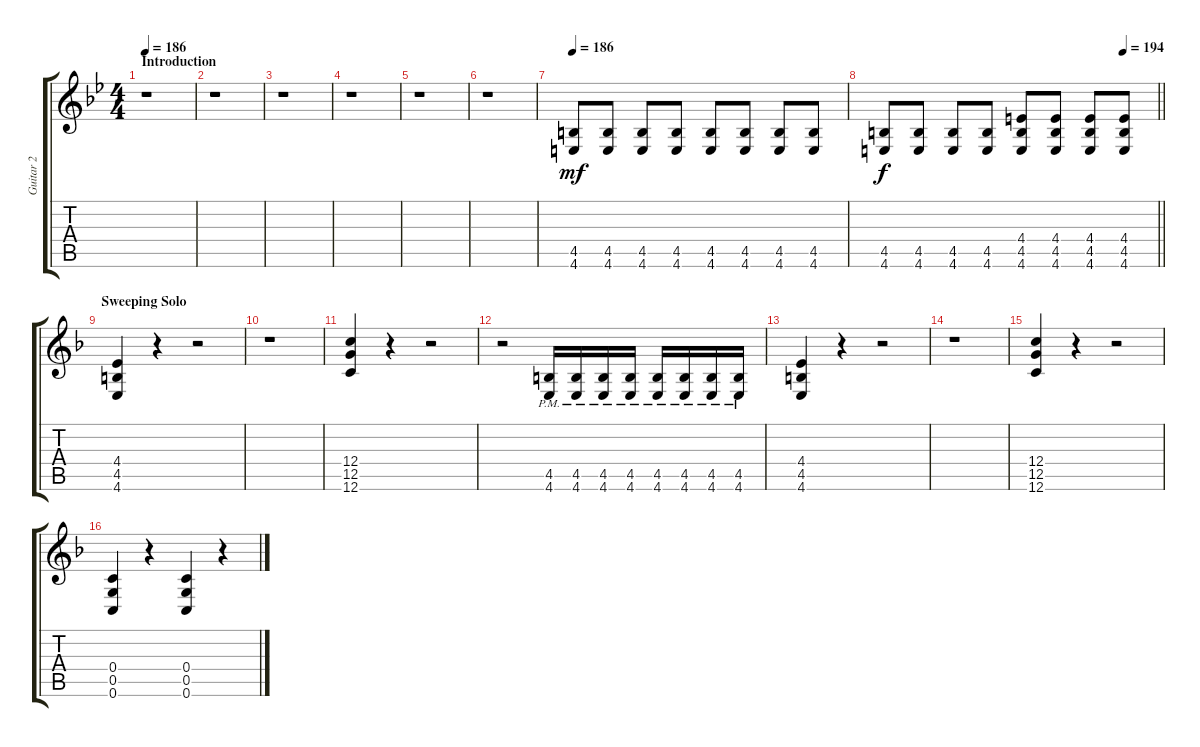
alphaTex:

\track ("Guitar 2" "Guitar 2") {instrument distortionguitar}
\staff {score tabs}
\tuning (D4 A3 F3 C3 G2 C2) {hide}
\ts (4 4)
\section ("" "Introduction")
\tempo 186
\clef g2
\ks bb
r.1{dy mf instrument distortionguitar} |
r.1 |
r.1 |
r.1 |
r.1 |
r.1 |
\tempo 186
(4.5 4.6).8 (4.5 4.6).8 (4.5 4.6).8 (4.5 4.6).8 (4.5 4.6).8 (4.5 4.6).8 (4.5 4.6).8 (4.5 4.6).8 |
\tempo (194 0.875)
\barLineRight lightlight
(4.5 4.6).8{dy f} (4.5 4.6).8 (4.5 4.6).8 (4.5 4.6).8 (4.4 4.5 4.6).8 (4.4 4.5 4.6).8 (4.4 4.5 4.6).8 (4.4 4.5 4.6).8 |
\section ("" "Sweeping Solo")
\ks f
(4.4 4.5 4.6).4 r.4 r.2 |
r.1 |
(12.4 12.5 12.6).4 r.4 r.2 |
r.2 (4.5{pm} 4.6{pm}).16 (4.5{pm} 4.6{pm}).16 (4.5{pm} 4.6{pm}).16 (4.5{pm} 4.6{pm}).16 (4.5{pm} 4.6{pm}).16 (4.5{pm} 4.6{pm}).16 (4.5{pm} 4.6{pm}).16 (4.5{pm} 4.6{pm}).16 |
(4.4 4.5 4.6).4 r.4 r.2 |
r.1 |
(12.4 12.5 12.6).4 r.4 r.2 |
(0.4 0.5 0.6).4 r.4 (0.4 0.5 0.6).4 r.4
